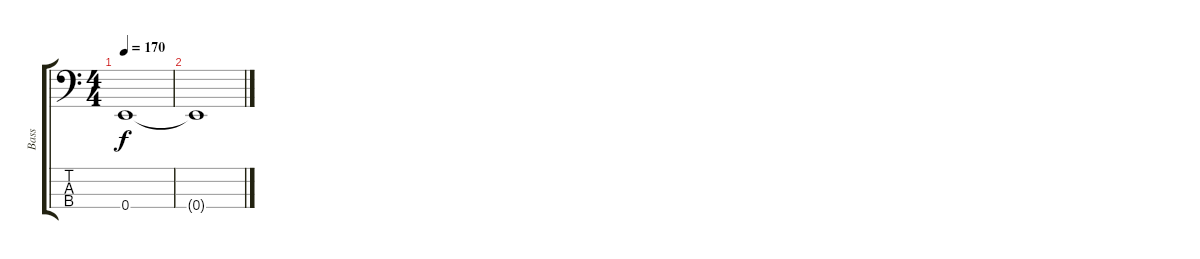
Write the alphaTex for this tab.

\track ("Bass" "Bass") {instrument electricbassfinger}
\staff {score tabs}
\tuning (G2 D2 A1 E1) {hide}
\ts (4 4)
\tempo 170
\clef f4
\ks c
0.4{t}.1{dy f} |
0.4{t}.1
